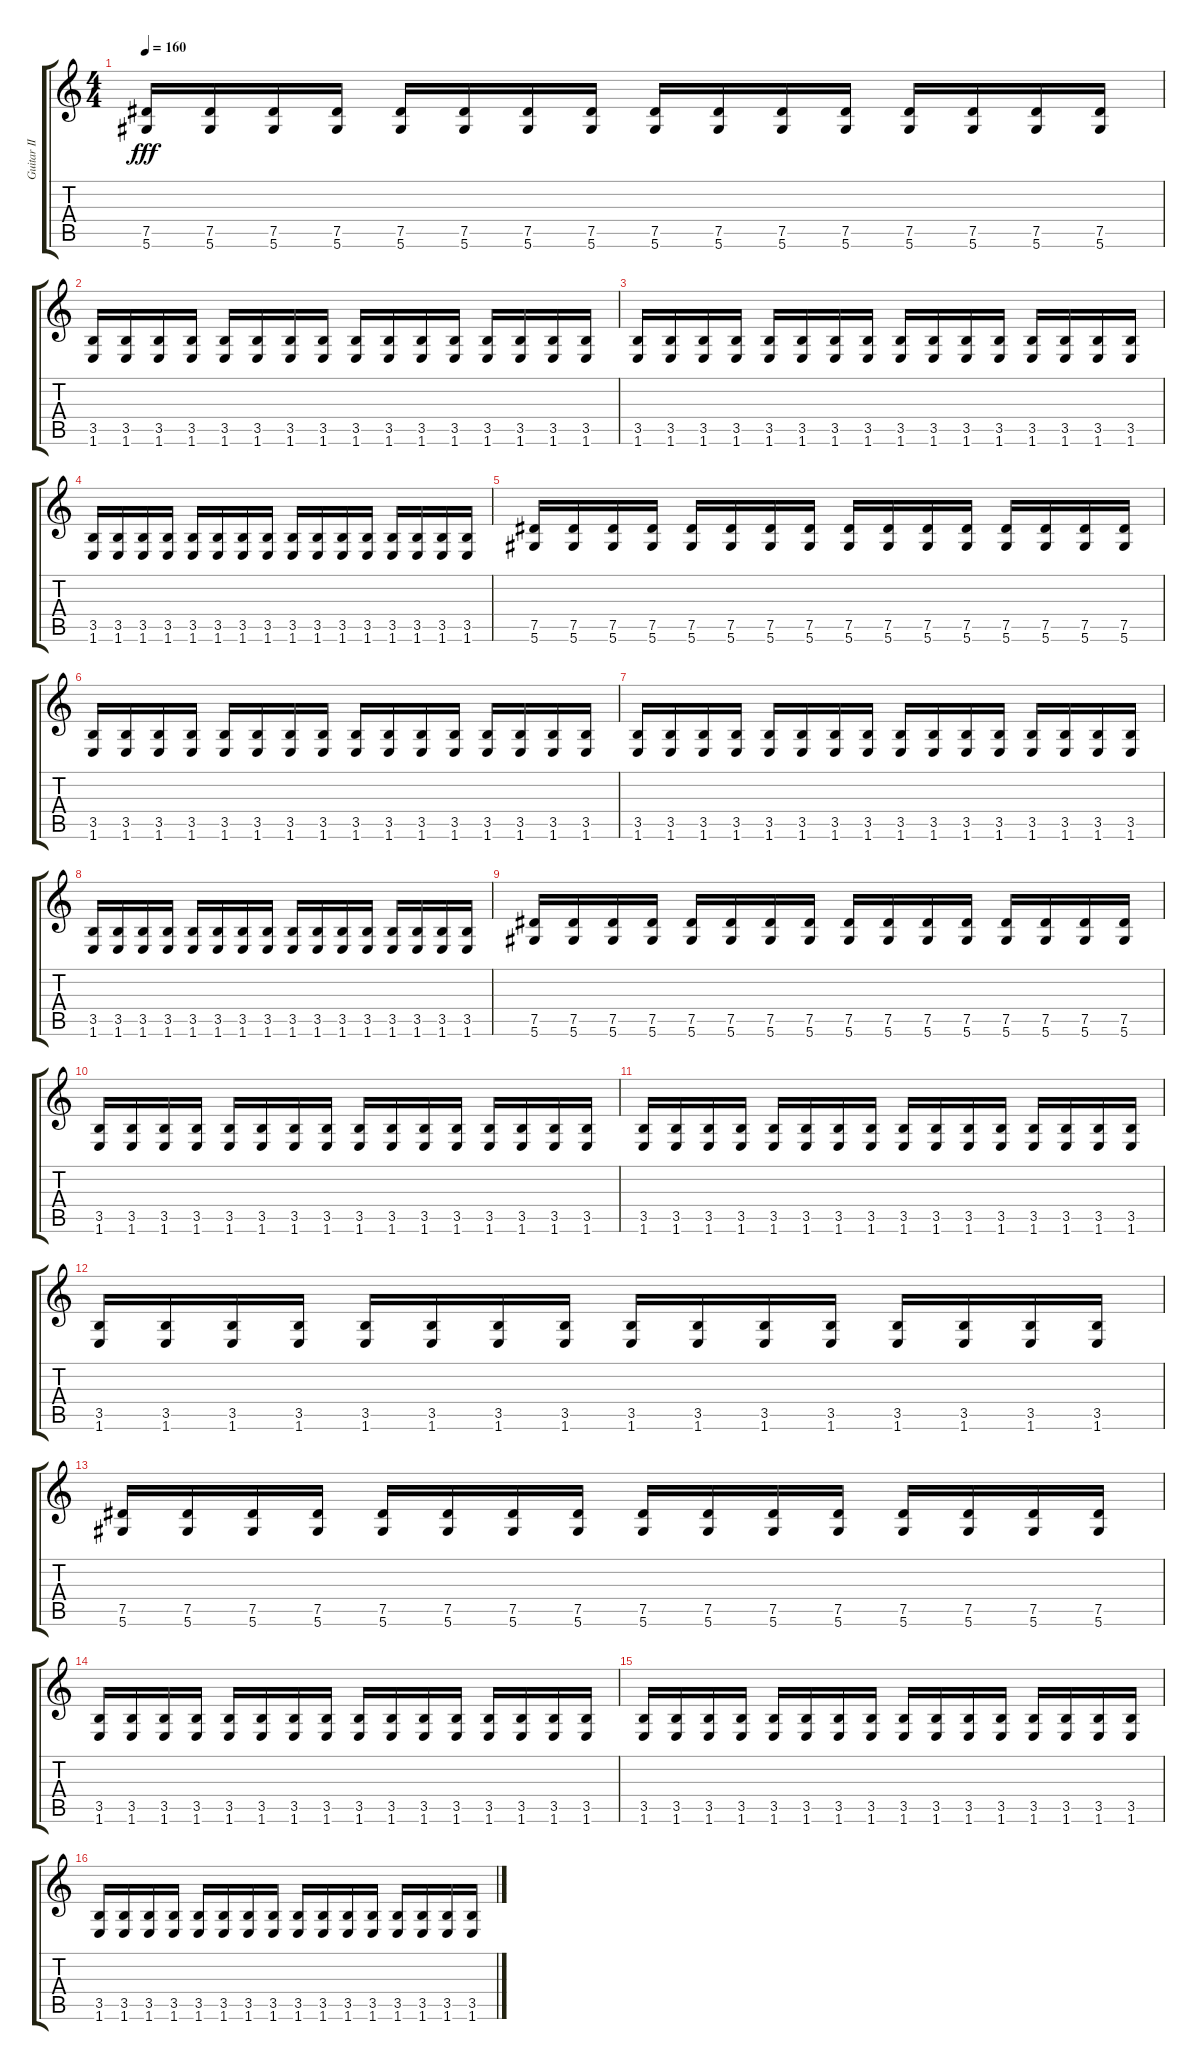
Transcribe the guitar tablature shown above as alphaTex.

\track ("Guitar II" "Guitar II") {instrument distortionguitar}
\staff {score tabs}
\tuning (Eb4 Bb3 Gb3 Db3 Ab2 Eb2) {hide}
\ts (4 4)
\tempo 160
\clef g2
\ks c
(7.5 5.6).16{dy fff} (7.5 5.6).16 (7.5 5.6).16 (7.5 5.6).16 (7.5 5.6).16 (7.5 5.6).16 (7.5 5.6).16 (7.5 5.6).16 (7.5 5.6).16 (7.5 5.6).16 (7.5 5.6).16 (7.5 5.6).16 (7.5 5.6).16 (7.5 5.6).16 (7.5 5.6).16 (7.5 5.6).16 |
(3.5 1.6).16 (3.5 1.6).16 (3.5 1.6).16 (3.5 1.6).16 (3.5 1.6).16 (3.5 1.6).16 (3.5 1.6).16 (3.5 1.6).16 (3.5 1.6).16 (3.5 1.6).16 (3.5 1.6).16 (3.5 1.6).16 (3.5 1.6).16 (3.5 1.6).16 (3.5 1.6).16 (3.5 1.6).16 |
(3.5 1.6).16 (3.5 1.6).16 (3.5 1.6).16 (3.5 1.6).16 (3.5 1.6).16 (3.5 1.6).16 (3.5 1.6).16 (3.5 1.6).16 (3.5 1.6).16 (3.5 1.6).16 (3.5 1.6).16 (3.5 1.6).16 (3.5 1.6).16 (3.5 1.6).16 (3.5 1.6).16 (3.5 1.6).16 |
(3.5 1.6).16 (3.5 1.6).16 (3.5 1.6).16 (3.5 1.6).16 (3.5 1.6).16 (3.5 1.6).16 (3.5 1.6).16 (3.5 1.6).16 (3.5 1.6).16 (3.5 1.6).16 (3.5 1.6).16 (3.5 1.6).16 (3.5 1.6).16 (3.5 1.6).16 (3.5 1.6).16 (3.5 1.6).16 |
(7.5 5.6).16 (7.5 5.6).16 (7.5 5.6).16 (7.5 5.6).16 (7.5 5.6).16 (7.5 5.6).16 (7.5 5.6).16 (7.5 5.6).16 (7.5 5.6).16 (7.5 5.6).16 (7.5 5.6).16 (7.5 5.6).16 (7.5 5.6).16 (7.5 5.6).16 (7.5 5.6).16 (7.5 5.6).16 |
(3.5 1.6).16 (3.5 1.6).16 (3.5 1.6).16 (3.5 1.6).16 (3.5 1.6).16 (3.5 1.6).16 (3.5 1.6).16 (3.5 1.6).16 (3.5 1.6).16 (3.5 1.6).16 (3.5 1.6).16 (3.5 1.6).16 (3.5 1.6).16 (3.5 1.6).16 (3.5 1.6).16 (3.5 1.6).16 |
(3.5 1.6).16 (3.5 1.6).16 (3.5 1.6).16 (3.5 1.6).16 (3.5 1.6).16 (3.5 1.6).16 (3.5 1.6).16 (3.5 1.6).16 (3.5 1.6).16 (3.5 1.6).16 (3.5 1.6).16 (3.5 1.6).16 (3.5 1.6).16 (3.5 1.6).16 (3.5 1.6).16 (3.5 1.6).16 |
(3.5 1.6).16 (3.5 1.6).16 (3.5 1.6).16 (3.5 1.6).16 (3.5 1.6).16 (3.5 1.6).16 (3.5 1.6).16 (3.5 1.6).16 (3.5 1.6).16 (3.5 1.6).16 (3.5 1.6).16 (3.5 1.6).16 (3.5 1.6).16 (3.5 1.6).16 (3.5 1.6).16 (3.5 1.6).16 |
(7.5 5.6).16 (7.5 5.6).16 (7.5 5.6).16 (7.5 5.6).16 (7.5 5.6).16 (7.5 5.6).16 (7.5 5.6).16 (7.5 5.6).16 (7.5 5.6).16 (7.5 5.6).16 (7.5 5.6).16 (7.5 5.6).16 (7.5 5.6).16 (7.5 5.6).16 (7.5 5.6).16 (7.5 5.6).16 |
(3.5 1.6).16{volume 12} (3.5 1.6).16 (3.5 1.6).16 (3.5 1.6).16 (3.5 1.6).16 (3.5 1.6).16 (3.5 1.6).16 (3.5 1.6).16 (3.5 1.6).16 (3.5 1.6).16 (3.5 1.6).16 (3.5 1.6).16 (3.5 1.6).16 (3.5 1.6).16 (3.5 1.6).16 (3.5 1.6).16 |
(3.5 1.6).16 (3.5 1.6).16 (3.5 1.6).16 (3.5 1.6).16 (3.5 1.6).16 (3.5 1.6).16 (3.5 1.6).16 (3.5 1.6).16 (3.5 1.6).16 (3.5 1.6).16 (3.5 1.6).16 (3.5 1.6).16 (3.5 1.6).16 (3.5 1.6).16 (3.5 1.6).16 (3.5 1.6).16 |
(3.5 1.6).16 (3.5 1.6).16 (3.5 1.6).16 (3.5 1.6).16 (3.5 1.6).16 (3.5 1.6).16 (3.5 1.6).16 (3.5 1.6).16 (3.5 1.6).16 (3.5 1.6).16 (3.5 1.6).16 (3.5 1.6).16 (3.5 1.6).16 (3.5 1.6).16 (3.5 1.6).16 (3.5 1.6).16 |
(7.5 5.6).16 (7.5 5.6).16 (7.5 5.6).16 (7.5 5.6).16 (7.5 5.6).16 (7.5 5.6).16 (7.5 5.6).16 (7.5 5.6).16 (7.5 5.6).16 (7.5 5.6).16 (7.5 5.6).16 (7.5 5.6).16 (7.5 5.6).16 (7.5 5.6).16 (7.5 5.6).16 (7.5 5.6).16 |
(3.5 1.6).16 (3.5 1.6).16 (3.5 1.6).16 (3.5 1.6).16 (3.5 1.6).16 (3.5 1.6).16 (3.5 1.6).16 (3.5 1.6).16 (3.5 1.6).16 (3.5 1.6).16 (3.5 1.6).16 (3.5 1.6).16 (3.5 1.6).16 (3.5 1.6).16 (3.5 1.6).16 (3.5 1.6).16 |
(3.5 1.6).16 (3.5 1.6).16 (3.5 1.6).16 (3.5 1.6).16 (3.5 1.6).16 (3.5 1.6).16 (3.5 1.6).16 (3.5 1.6).16 (3.5 1.6).16 (3.5 1.6).16 (3.5 1.6).16 (3.5 1.6).16 (3.5 1.6).16 (3.5 1.6).16 (3.5 1.6).16 (3.5 1.6).16 |
(3.5 1.6).16 (3.5 1.6).16 (3.5 1.6).16 (3.5 1.6).16 (3.5 1.6).16 (3.5 1.6).16 (3.5 1.6).16 (3.5 1.6).16 (3.5 1.6).16 (3.5 1.6).16 (3.5 1.6).16 (3.5 1.6).16 (3.5 1.6).16 (3.5 1.6).16 (3.5 1.6).16 (3.5 1.6).16
